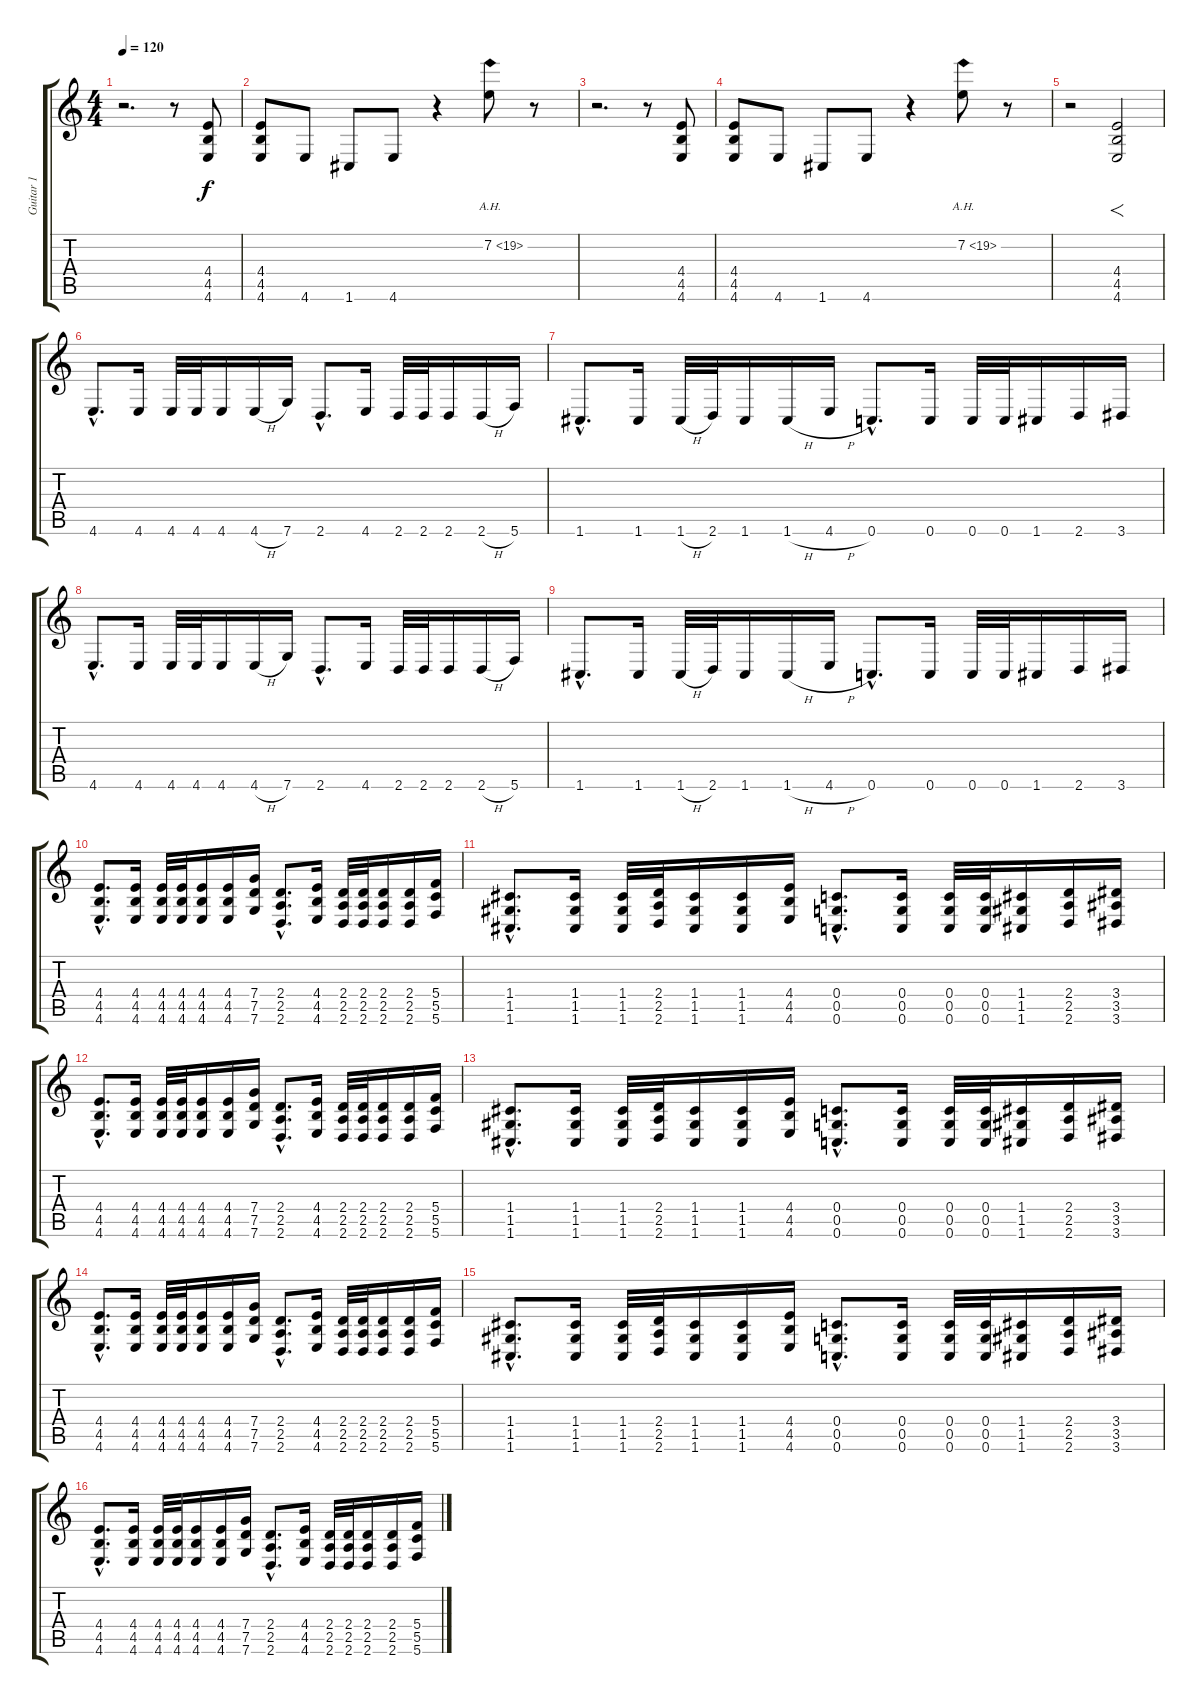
\track ("Guitar 1" "Guitar 1") {instrument distortionguitar}
\staff {score tabs}
\tuning (D4 A3 F3 C3 G2 C2) {hide}
\ts (4 4)
\tempo 120
\clef g2
\ks c
r.2{d dy f} r.8 (4.4 4.5 4.6).8 |
(4.4 4.5 4.6).8 4.6.8 1.6.8 4.6.8 r.4 7.2{ah 12}.8 r.8 |
r.2{d} r.8 (4.4 4.5 4.6).8 |
(4.4 4.5 4.6).8 4.6.8 1.6.8 4.6.8 r.4 7.2{ah 12}.8 r.8 |
r.2 (4.4 4.5 4.6).2{f} |
4.6{hac}.8{d} 4.6.16 4.6.32 4.6.32 4.6.16 4.6{h}.16 7.6.16 2.6{hac}.8{d} 4.6.16 2.6.32 2.6.32 2.6.16 2.6{h}.16 5.6.16 |
1.6{hac}.8{d} 1.6.16 1.6{h}.32 2.6.32 1.6.16 1.6{h}.16 4.6{h}.16 0.6{hac}.8{d} 0.6.16 0.6.32 0.6.32 1.6.16 2.6.16 3.6.16 |
4.6{hac}.8{d} 4.6.16 4.6.32 4.6.32 4.6.16 4.6{h}.16 7.6.16 2.6{hac}.8{d} 4.6.16 2.6.32 2.6.32 2.6.16 2.6{h}.16 5.6.16 |
1.6{hac}.8{d} 1.6.16 1.6{h}.32 2.6.32 1.6.16 1.6{h}.16 4.6{h}.16 0.6{hac}.8{d} 0.6.16 0.6.32 0.6.32 1.6.16 2.6.16 3.6.16 |
(4.4{hac} 4.5{hac} 4.6{hac}).8{d} (4.4 4.5 4.6).16 (4.4 4.5 4.6).32 (4.4 4.5 4.6).32 (4.4 4.5 4.6).16 (4.4 4.5 4.6).16 (7.4 7.5 7.6).16 (2.4{hac} 2.5{hac} 2.6{hac}).8{d} (4.4 4.5 4.6).16 (2.4 2.5 2.6).32 (2.4 2.5 2.6).32 (2.4 2.5 2.6).16 (2.4 2.5 2.6).16 (5.4 5.5 5.6).16 |
(1.4{hac} 1.5{hac} 1.6{hac}).8{d} (1.4 1.5 1.6).16 (1.4 1.5 1.6).32 (2.4 2.5 2.6).32 (1.4 1.5 1.6).16 (1.4 1.5 1.6).16 (4.4 4.5 4.6).16 (0.4{hac} 0.5{hac} 0.6{hac}).8{d} (0.4 0.5 0.6).16 (0.4 0.5 0.6).32 (0.4 0.5 0.6).32 (1.4 1.5 1.6).16 (2.4 2.5 2.6).16 (3.4 3.5 3.6).16 |
(4.4{hac} 4.5{hac} 4.6{hac}).8{d} (4.4 4.5 4.6).16 (4.4 4.5 4.6).32 (4.4 4.5 4.6).32 (4.4 4.5 4.6).16 (4.4 4.5 4.6).16 (7.4 7.5 7.6).16 (2.4{hac} 2.5{hac} 2.6{hac}).8{d} (4.4 4.5 4.6).16 (2.4 2.5 2.6).32 (2.4 2.5 2.6).32 (2.4 2.5 2.6).16 (2.4 2.5 2.6).16 (5.4 5.5 5.6).16 |
(1.4{hac} 1.5{hac} 1.6{hac}).8{d} (1.4 1.5 1.6).16 (1.4 1.5 1.6).32 (2.4 2.5 2.6).32 (1.4 1.5 1.6).16 (1.4 1.5 1.6).16 (4.4 4.5 4.6).16 (0.4{hac} 0.5{hac} 0.6{hac}).8{d} (0.4 0.5 0.6).16 (0.4 0.5 0.6).32 (0.4 0.5 0.6).32 (1.4 1.5 1.6).16 (2.4 2.5 2.6).16 (3.4 3.5 3.6).16 |
(4.4{hac} 4.5{hac} 4.6{hac}).8{d} (4.4 4.5 4.6).16 (4.4 4.5 4.6).32 (4.4 4.5 4.6).32 (4.4 4.5 4.6).16 (4.4 4.5 4.6).16 (7.4 7.5 7.6).16 (2.4{hac} 2.5{hac} 2.6{hac}).8{d} (4.4 4.5 4.6).16 (2.4 2.5 2.6).32 (2.4 2.5 2.6).32 (2.4 2.5 2.6).16 (2.4 2.5 2.6).16 (5.4 5.5 5.6).16 |
(1.4{hac} 1.5{hac} 1.6{hac}).8{d} (1.4 1.5 1.6).16 (1.4 1.5 1.6).32 (2.4 2.5 2.6).32 (1.4 1.5 1.6).16 (1.4 1.5 1.6).16 (4.4 4.5 4.6).16 (0.4{hac} 0.5{hac} 0.6{hac}).8{d} (0.4 0.5 0.6).16 (0.4 0.5 0.6).32 (0.4 0.5 0.6).32 (1.4 1.5 1.6).16 (2.4 2.5 2.6).16 (3.4 3.5 3.6).16 |
(4.4{hac} 4.5{hac} 4.6{hac}).8{d} (4.4 4.5 4.6).16 (4.4 4.5 4.6).32 (4.4 4.5 4.6).32 (4.4 4.5 4.6).16 (4.4 4.5 4.6).16 (7.4 7.5 7.6).16 (2.4{hac} 2.5{hac} 2.6{hac}).8{d} (4.4 4.5 4.6).16 (2.4 2.5 2.6).32 (2.4 2.5 2.6).32 (2.4 2.5 2.6).16 (2.4 2.5 2.6).16 (5.4 5.5 5.6).16
